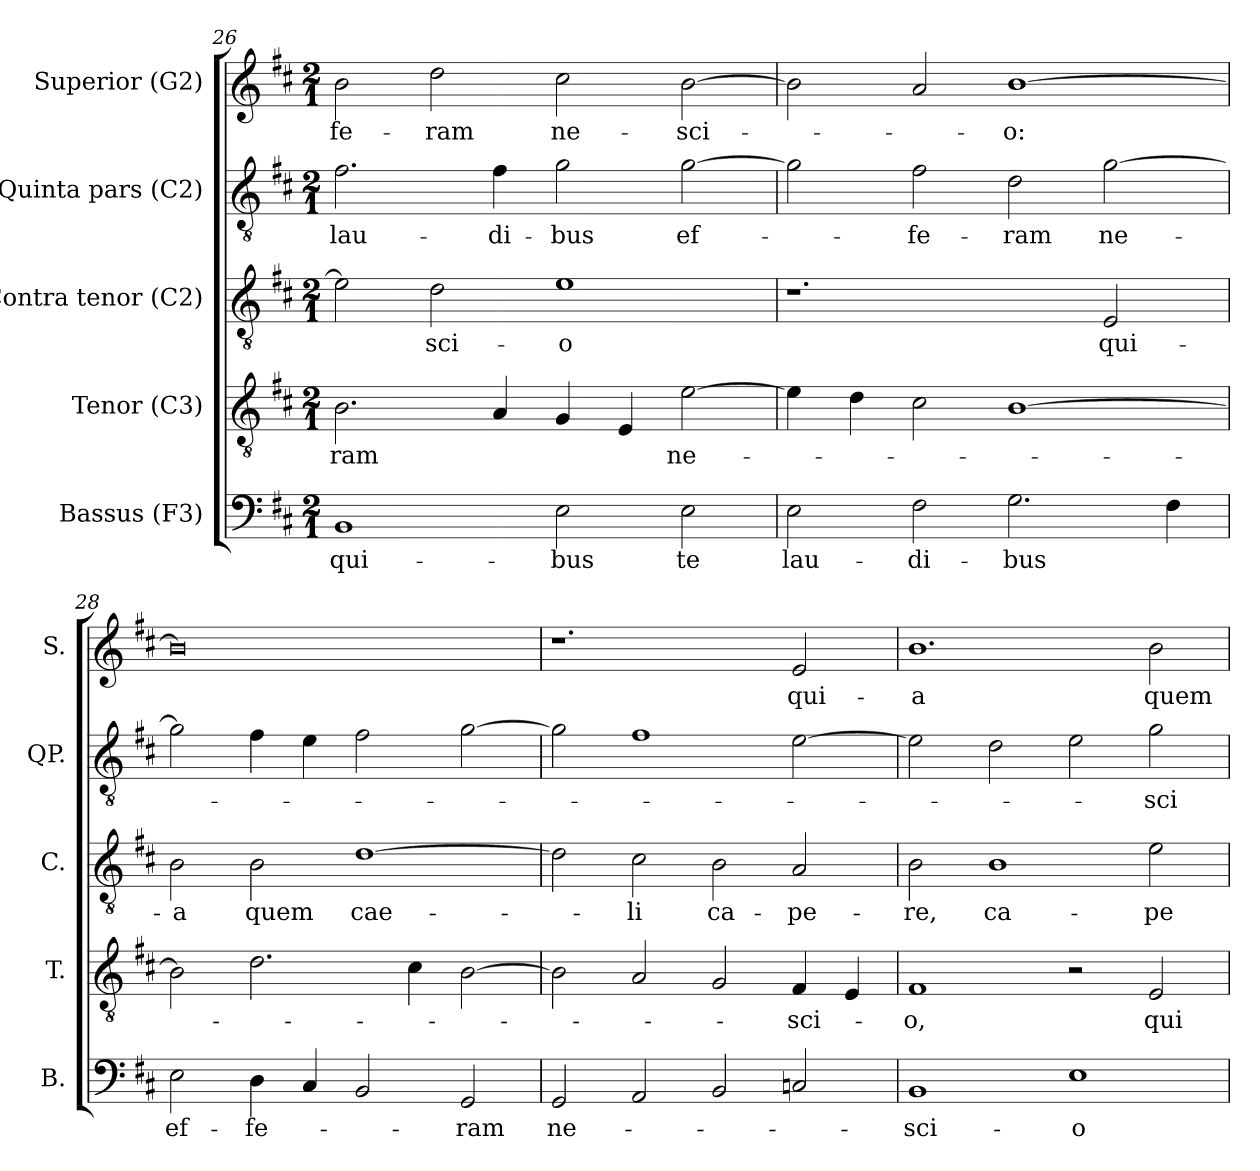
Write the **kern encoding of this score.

**kern	**text	**kern	**text	**kern	**text	**kern	**text	**kern	**text
*part5	*part5	*part4	*part4	*part3	*part3	*part2	*part2	*part1	*part1
*staff5	*staff5	*staff4	*staff4	*staff3	*staff3	*staff2	*staff2	*staff1	*staff1
*I"Bassus (F3)	*	*I"Tenor (C3)	*	*I"Contra tenor (C2)	*	*I"Quinta pars (C2)	*	*I"Superior (G2)	*
*I'B.	*	*I'T.	*	*I'C.	*	*I'QP.	*	*I'S.	*
!!LO:PB:g=z
*clefF4	*	*clefGv2	*	*clefGv2	*	*clefGv2	*	*clefG2	*
*	*	*ITrd7c12	*	*ITrd7c12	*	*ITrd7c12	*	*	*
*k[f#c#]	*	*k[f#c#]	*	*k[f#c#]	*	*k[f#c#]	*	*k[f#c#]	*
*D:	*	*D:	*	*D:	*	*D:	*	*D:	*
*M2/1	*	*M2/1	*	*M2/1	*	*M2/1	*	*M2/1	*
=26	=26	=26	=26	=26	=26	=26	=26	=26	=26
!	!LO:LY:b:color=#000000	!	!	!	!	!	!	!	!
!	!	!	!LO:LY:b:color=#000000	!	!	!	!	!	!
!	!	!	!	!	!	!	!LO:LY:b:color=#000000	!	!
!	!	!	!	!	!	!	!	!	!LO:LY:b:color=#000000
1BBi	qui-	2.BBi\	-ram	2Ei\]	.	2.F#i\	lau-	2bi\	-fe-
!	!	!	!	!	!LO:LY:b:color=#000000	!	!	!	!
!	!	!	!	!	!	!	!	!	!LO:LY:b:color=#000000
.	.	.	.	2Di\	-sci-	.	.	2ddi\	-ram
!	!	!	!	!	!	!	!LO:LY:b:color=#000000	!	!
.	.	4AAi/	.	.	.	4F#i\	-di-	.	.
!	!LO:LY:b:color=#000000	!	!	!	!	!	!	!	!
!	!	!	!	!	!LO:LY:b:color=#000000	!	!	!	!
!	!	!	!	!	!	!	!LO:LY:b:color=#000000	!	!
!	!	!	!	!	!	!	!	!	!LO:LY:b:color=#000000
2Ei\	-bus	4GGi/	.	1Ei	-o	2Gi\	-bus	2cc#i\	ne-
.	.	4EEi/	.	.	.	.	.	.	.
!	!LO:LY:b:color=#000000	!	!	!	!	!	!	!	!
!	!	!	!LO:LY:b:color=#000000	!	!	!	!	!	!
!	!	!	!	!	!	!	!LO:LY:b:color=#000000	!	!
!	!	!	!	!	!	!	!	!	!LO:LY:b:color=#000000
2Ei\	te	[2Ei\	ne-	.	.	[2Gi\	ef-	[2bi\	-sci-
=27	=27	=27	=27	=27	=27	=27	=27	=27	=27
!	!LO:LY:b:color=#000000	!	!	!	!	!	!	!	!
2Ei\	lau-	4Ei\]	.	1.r	.	2Gi\]	.	2bi\]	.
.	.	4Di\	.	.	.	.	.	.	.
!	!LO:LY:b:color=#000000	!	!	!	!	!	!	!	!
!	!	!	!	!	!	!	!LO:LY:b:color=#000000	!	!
2F#i\	-di-	2C#i\	.	.	.	2F#i\	-fe-	2ai/	.
!	!LO:LY:b:color=#000000	!	!	!	!	!	!	!	!
!	!	!	!	!	!	!	!LO:LY:b:color=#000000	!	!
!	!	!	!	!	!	!	!	!	!LO:LY:b:color=#000000
2.Gi\	-bus	[1BBi	.	.	.	2Di\	-ram	[1bi	-o:
!	!	!	!	!	!LO:LY:b:color=#000000	!	!	!	!
!	!	!	!	!	!	!	!LO:LY:b:color=#000000	!	!
.	.	.	.	2EEi/	qui-	[2Gi\	ne-	.	.
4F#i\	.	.	.	.	.	.	.	.	.
=28	=28	=28	=28	=28	=28	=28	=28	=28	=28
!	!LO:LY:b:color=#000000	!	!	!	!	!	!	!	!
!	!	!	!	!	!LO:LY:b:color=#000000	!	!	!	!
2Ei\	ef-	2BBi\]	.	2BBi\	-a	2Gi\]	.	0bi]	.
!	!LO:LY:b:color=#000000	!	!	!	!	!	!	!	!
!	!	!	!	!	!LO:LY:b:color=#000000	!	!	!	!
4Di\	-fe-	2.Di\	.	2BBi\	quem	4F#i\	.	.	.
4C#i/	.	.	.	.	.	4Ei\	.	.	.
!	!	!	!	!	!LO:LY:b:color=#000000	!	!	!	!
2BBi/	.	.	.	[1Di	cae-	2F#i\	.	.	.
.	.	4C#i\	.	.	.	.	.	.	.
!	!LO:LY:b:color=#000000	!	!	!	!	!	!	!	!
2GGi/	-ram	[2BBi\	.	.	.	[2Gi\	.	.	.
=29	=29	=29	=29	=29	=29	=29	=29	=29	=29
!	!LO:LY:b:color=#000000	!	!	!	!	!	!	!	!
2GGi/	ne-	2BBi\]	.	2Di\]	.	2Gi\]	.	1.r	.
!	!	!	!	!	!LO:LY:b:color=#000000	!	!	!	!
2AAi/	.	2AAi/	.	2C#i\	-li	1F#i	.	.	.
!	!	!	!	!	!LO:LY:b:color=#000000	!	!	!	!
2BBi/	.	2GGi/	.	2BBi\	ca-	.	.	.	.
!	!	!	!LO:LY:b:color=#000000	!	!	!	!	!	!
!	!	!	!	!	!LO:LY:b:color=#000000	!	!	!	!
!	!	!	!	!	!	!	!	!	!LO:LY:b:color=#000000
2Ci/	.	4FF#i/	-sci-	2AAi/	-pe-	[2Ei\	.	2ei/	qui-
.	.	4EEi/	.	.	.	.	.	.	.
!!LO:LB:g=z
=30	=30	=30	=30	=30	=30	=30	=30	=30	=30
!	!LO:LY:b:color=#000000	!	!	!	!	!	!	!	!
!	!	!	!LO:LY:b:color=#000000	!	!	!	!	!	!
!	!	!	!	!	!LO:LY:b:color=#000000	!	!	!	!
!	!	!	!	!	!	!	!	!	!LO:LY:b:color=#000000
1BBi	-sci-	1FF#i	-o,	2BBi\	-re,	2Ei\]	.	1.bi	-a
!	!	!	!	!	!LO:LY:b:color=#000000	!	!	!	!
.	.	.	.	1BBi	ca-	2Di\	.	.	.
!	!LO:LY:b:color=#000000	!	!	!	!	!	!	!	!
1Ei	-o	2r	.	.	.	2Ei\	.	.	.
!	!	!	!LO:LY:b:color=#000000	!	!	!	!	!	!
!	!	!	!	!	!LO:LY:b:color=#000000	!	!	!	!
!	!	!	!	!	!	!	!LO:LY:b:color=#000000	!	!
!	!	!	!	!	!	!	!	!	!LO:LY:b:color=#000000
.	.	2EEi/	qui-	2Ei\	-pe-	2Gi\	-sci-	2bi\	quem
=	=	=	=	=	=	=	=	=	=
*-	*-	*-	*-	*-	*-	*-	*-	*-	*-
